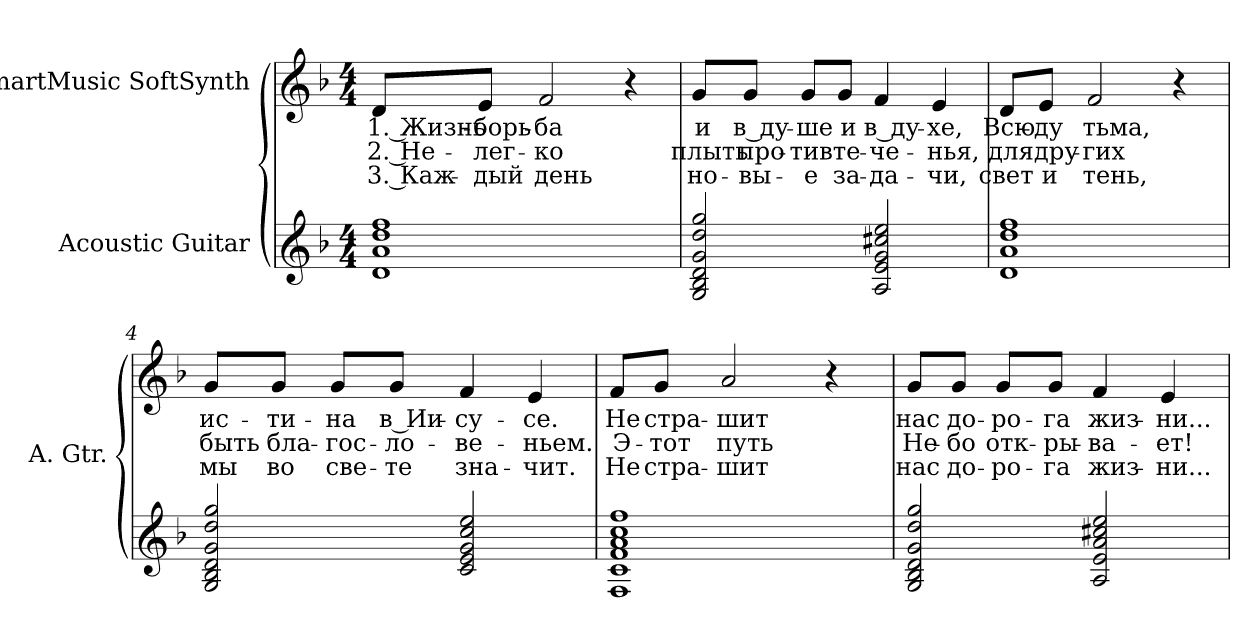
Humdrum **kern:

**kern	**kern	**text	**text	**text
*part2	*part1	*part1	*part1	*part1
*staff2	*staff1	*staff1	*staff1	*staff1
*I"Acoustic Guitar	*I"SmartMusic SoftSynth	*	*	*
*I'A. Gtr.	*	*	*	*
!!LO:PB:g=z
*clefG2	*clefG2	*	*	*
*ITrd7c12	*	*	*	*
*k[b-]	*k[b-]	*	*	*
*d:	*d:	*	*	*
*M4/4	*M4/4	*	*	*
=1	=1	=1	=1	=1
!	!	!LO:LY:b:color=#000000	!LO:LY:b:color=#000000	!LO:LY:b:color=#000000
1Di 1Ai 1di 1fi	8di/L	1. Жизнь-	2. Не-	3. Каж-
!	!	!LO:LY:b:color=#000000	!LO:LY:b:color=#000000	!LO:LY:b:color=#000000
.	8ei/J	-борь-	-лег-	-дый
!	!	!LO:LY:b:color=#000000	!LO:LY:b:color=#000000	!LO:LY:b:color=#000000
.	2fi/	-ба	-ко	день
.	4r	.	.	.
=2	=2	=2	=2	=2
!	!	!LO:LY:b:color=#000000	!LO:LY:b:color=#000000	!LO:LY:b:color=#000000
2GGi/ 2BB-i 2Di 2Gi 2di 2gi	8gi/L	и	плыть	но-
!	!	!LO:LY:b:color=#000000	!LO:LY:b:color=#000000	!LO:LY:b:color=#000000
.	8gi/J	в ду-	про-	-вы-
!	!	!LO:LY:b:color=#000000	!LO:LY:b:color=#000000	!LO:LY:b:color=#000000
.	8gi/L	-ше	-тив	-е
!	!	!LO:LY:b:color=#000000	!LO:LY:b:color=#000000	!LO:LY:b:color=#000000
.	8gi/J	и	те-	за-
!	!	!LO:LY:b:color=#000000	!LO:LY:b:color=#000000	!LO:LY:b:color=#000000
2AAi/ 2Ei 2Gi 2c#Xi 2ei	4fi/	в ду-	-че-	-да-
!	!	!LO:LY:b:color=#000000	!LO:LY:b:color=#000000	!LO:LY:b:color=#000000
.	4ei/	-хе,	-нья,	-чи,
!!LO:LB:g=z
=3	=3	=3	=3	=3
!	!	!LO:LY:b:color=#000000	!LO:LY:b:color=#000000	!LO:LY:b:color=#000000
1Di 1Ai 1di 1fi	8di/L	Всю-	для	свет
!	!	!LO:LY:b:color=#000000	!LO:LY:b:color=#000000	!LO:LY:b:color=#000000
.	8ei/J	-ду	дру-	и
!	!	!LO:LY:b:color=#000000	!LO:LY:b:color=#000000	!LO:LY:b:color=#000000
.	2fi/	тьма,	-гих	тень,
.	4r	.	.	.
=4	=4	=4	=4	=4
!	!	!LO:LY:b:color=#000000	!LO:LY:b:color=#000000	!LO:LY:b:color=#000000
2GGi/ 2BB-i 2Di 2Gi 2di 2gi	8gi/L	ис-	быть	мы
!	!	!LO:LY:b:color=#000000	!LO:LY:b:color=#000000	!LO:LY:b:color=#000000
.	8gi/J	-ти-	бла-	во
!	!	!LO:LY:b:color=#000000	!LO:LY:b:color=#000000	!LO:LY:b:color=#000000
.	8gi/L	-на	-гос-	све-
!	!	!LO:LY:b:color=#000000	!LO:LY:b:color=#000000	!LO:LY:b:color=#000000
.	8gi/J	в Ии-	-ло-	-те
!	!	!LO:LY:b:color=#000000	!LO:LY:b:color=#000000	!LO:LY:b:color=#000000
2Ci/ 2Ei 2Gi 2ci 2ei	4fi/	-су-	-ве-	зна-
!	!	!LO:LY:b:color=#000000	!LO:LY:b:color=#000000	!LO:LY:b:color=#000000
.	4ei/	-се.	-ньем.	-чит.
=5	=5	=5	=5	=5
!	!	!LO:LY:b:color=#000000	!LO:LY:b:color=#000000	!LO:LY:b:color=#000000
1FFi 1Ci 1Fi 1Ai 1ci 1fi	8fi/L	Не	Э-	Не
!	!	!LO:LY:b:color=#000000	!LO:LY:b:color=#000000	!LO:LY:b:color=#000000
.	8gi/J	стра-	-тот	стра-
!	!	!LO:LY:b:color=#000000	!LO:LY:b:color=#000000	!LO:LY:b:color=#000000
.	2ai/	-шит	путь	-шит
.	4r	.	.	.
!!LO:LB:g=z
=6	=6	=6	=6	=6
!	!	!LO:LY:b:color=#000000	!LO:LY:b:color=#000000	!LO:LY:b:color=#000000
2GGi/ 2BB-i 2Di 2Gi 2di 2gi	8gi/L	нас	Не-	нас
!	!	!LO:LY:b:color=#000000	!LO:LY:b:color=#000000	!LO:LY:b:color=#000000
.	8gi/J	до-	-бо	до-
!	!	!LO:LY:b:color=#000000	!LO:LY:b:color=#000000	!LO:LY:b:color=#000000
.	8gi/L	-ро-	отк-	-ро-
!	!	!LO:LY:b:color=#000000	!LO:LY:b:color=#000000	!LO:LY:b:color=#000000
.	8gi/J	-га	-ры-	-га
!	!	!LO:LY:b:color=#000000	!LO:LY:b:color=#000000	!LO:LY:b:color=#000000
2AAi/ 2Ei 2Ai 2c#Xi 2ei	4fi/	жиз-	-ва-	жиз-
!	!	!LO:LY:b:color=#000000	!LO:LY:b:color=#000000	!LO:LY:b:color=#000000
.	4ei/	-ни...-	-ет!	-ни...
=	=	=	=	=
*-	*-	*-	*-	*-
